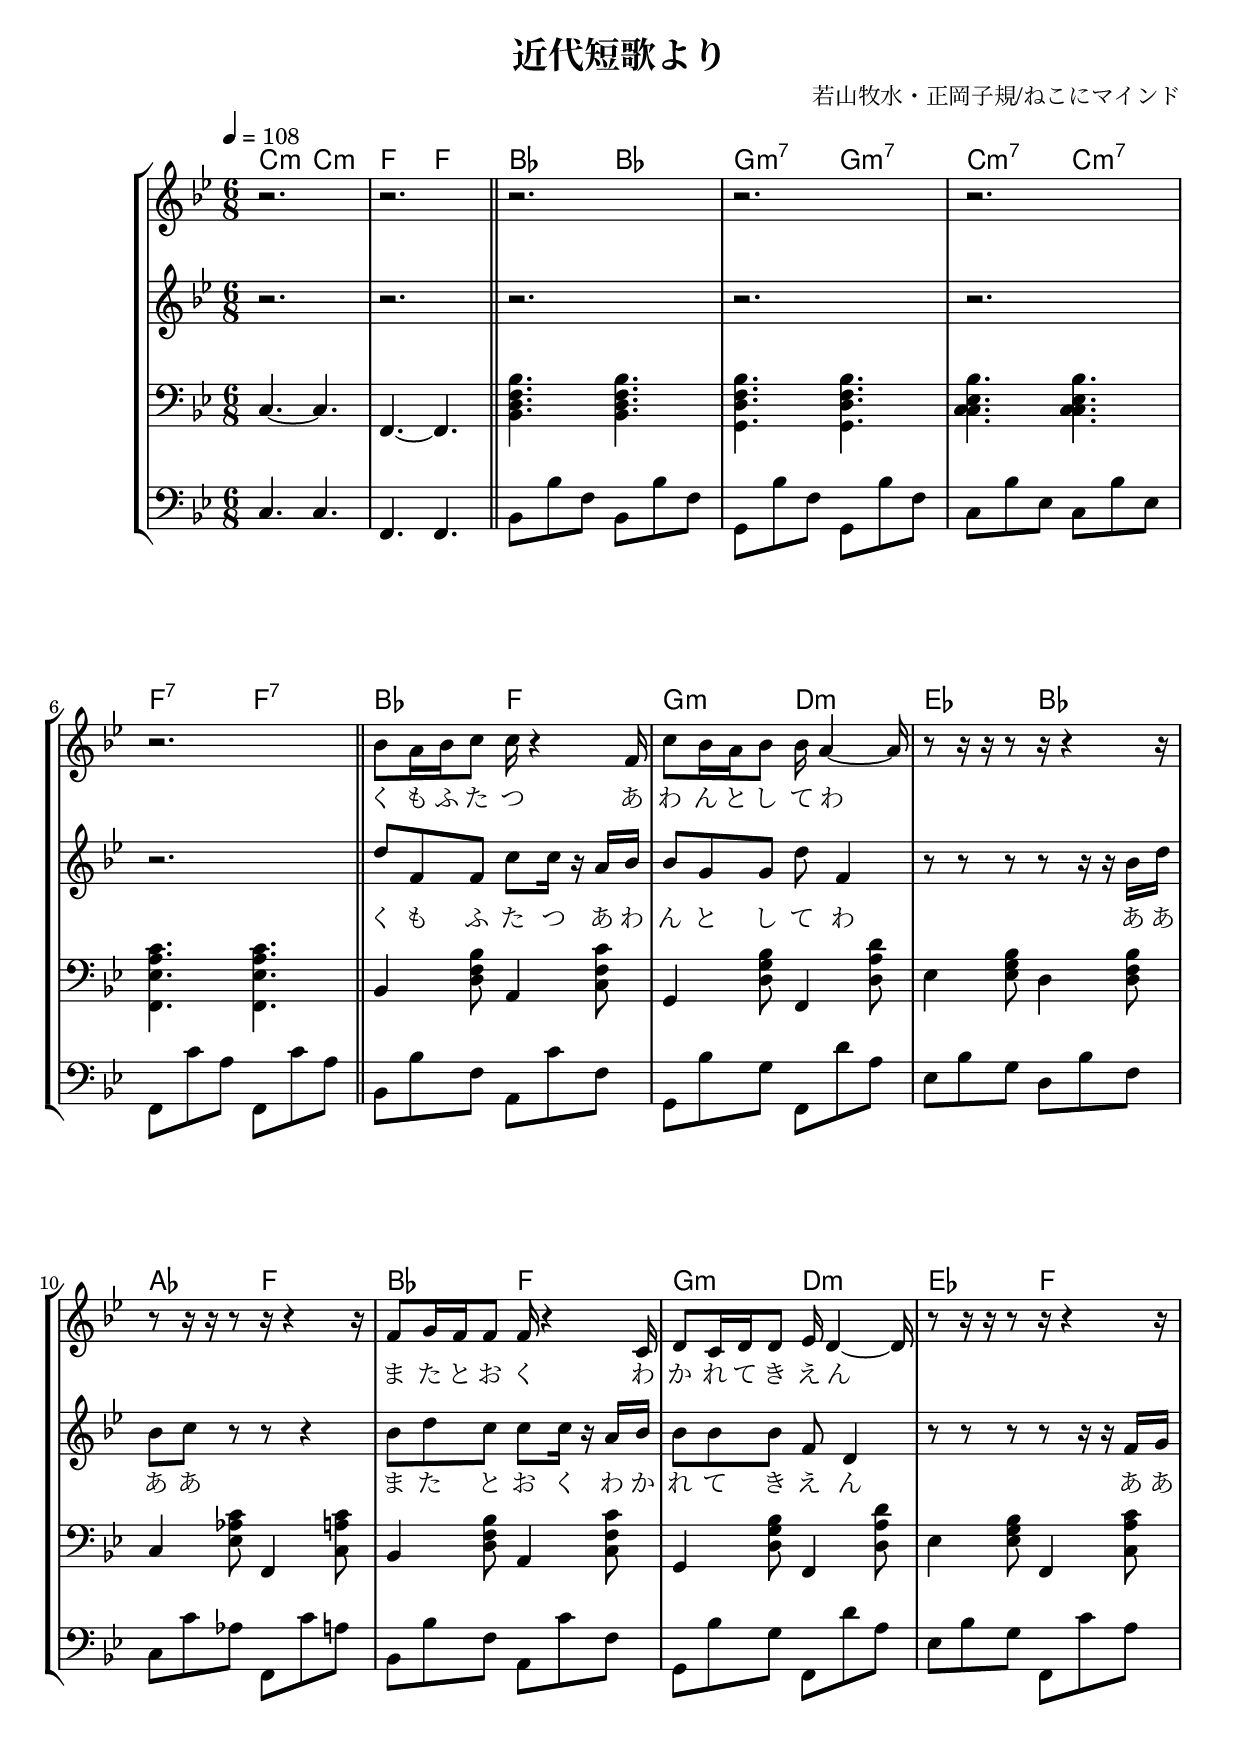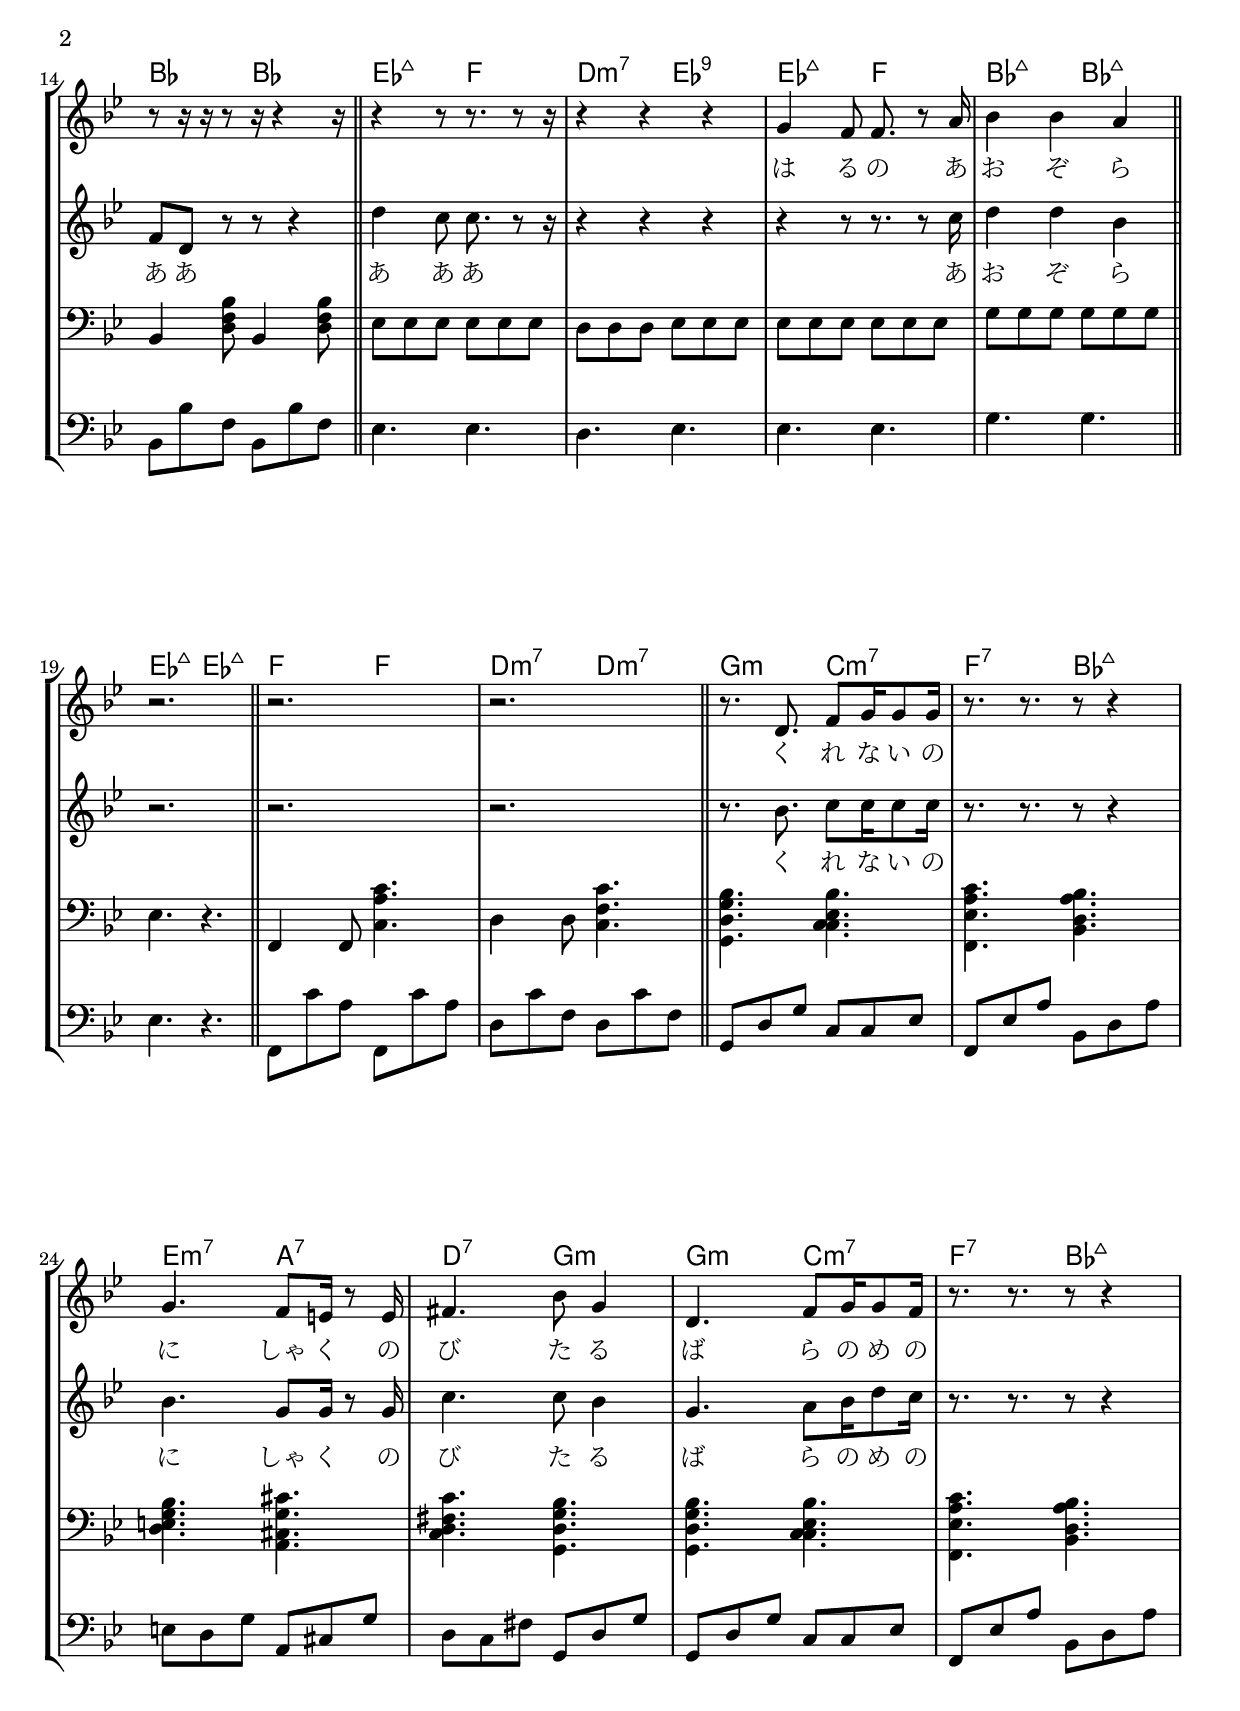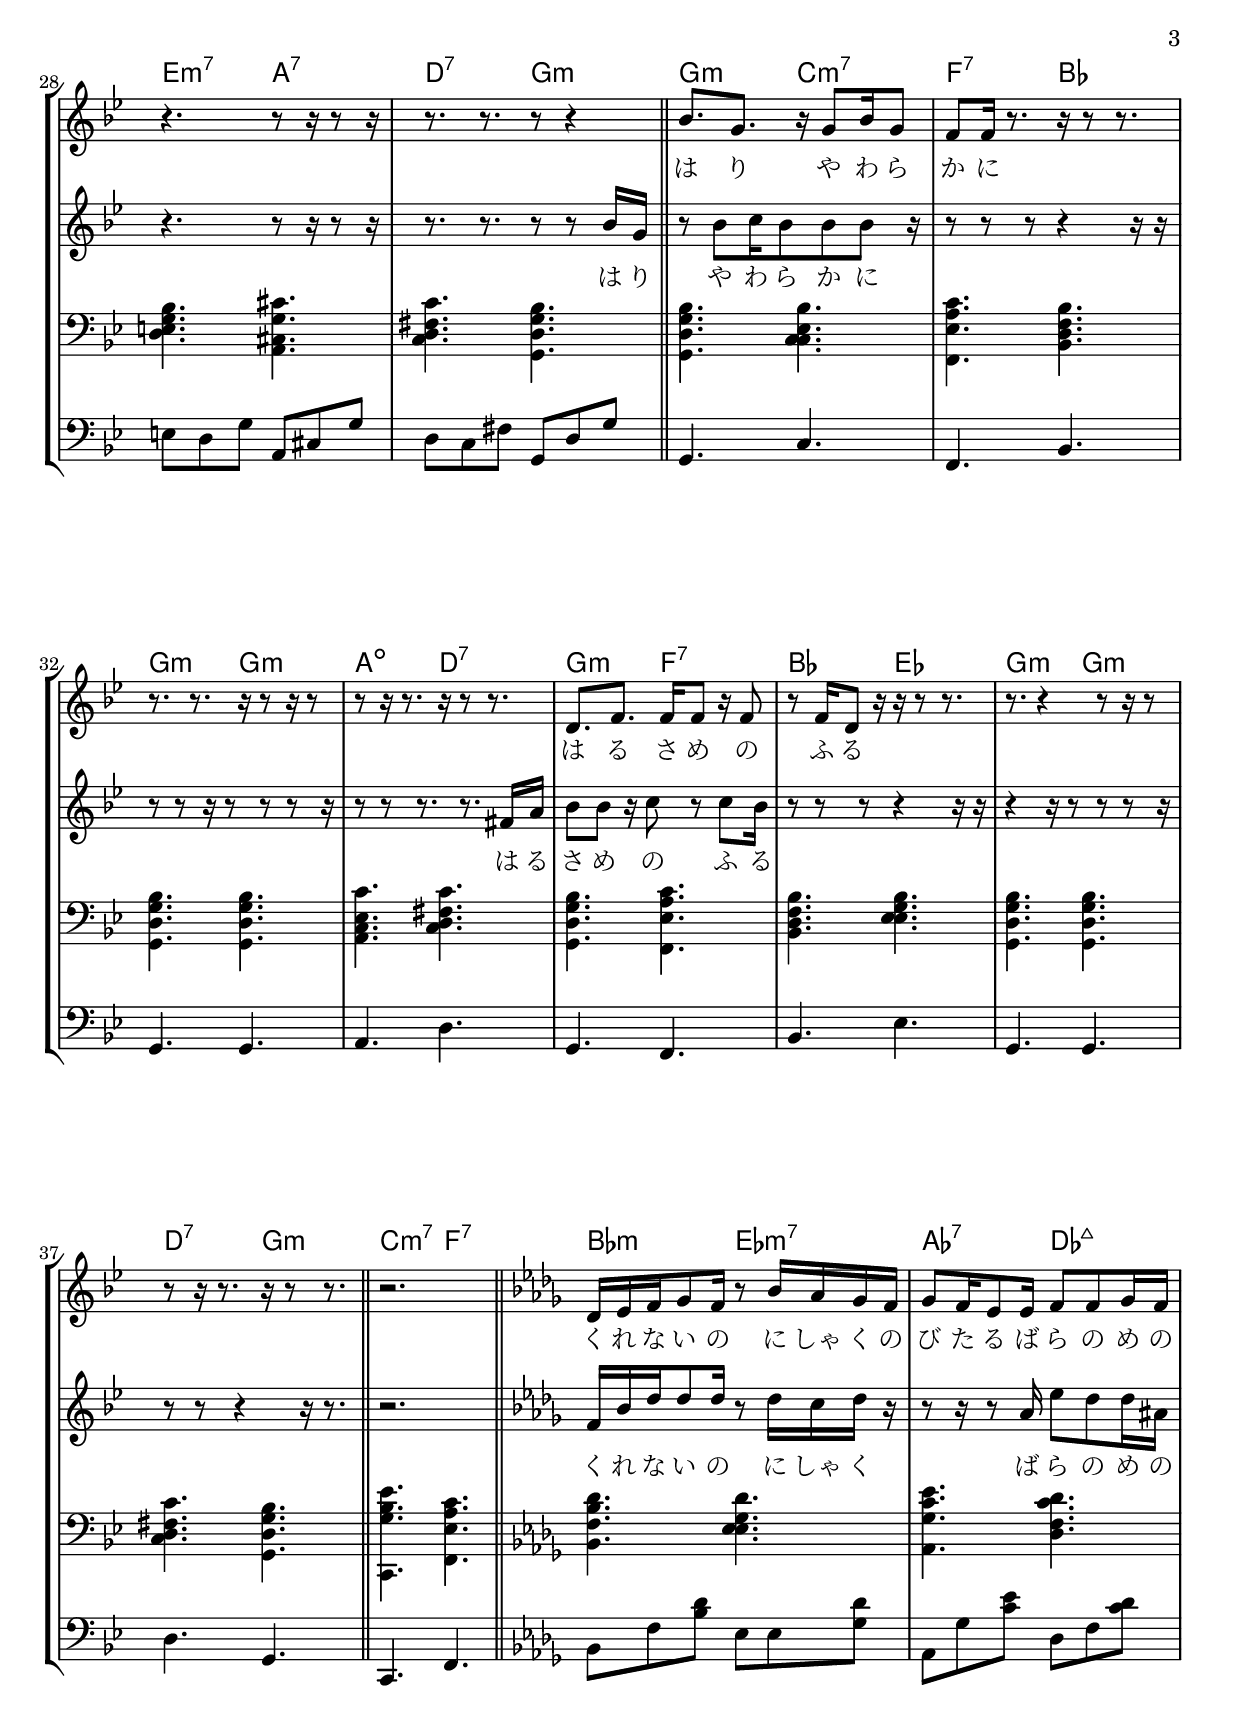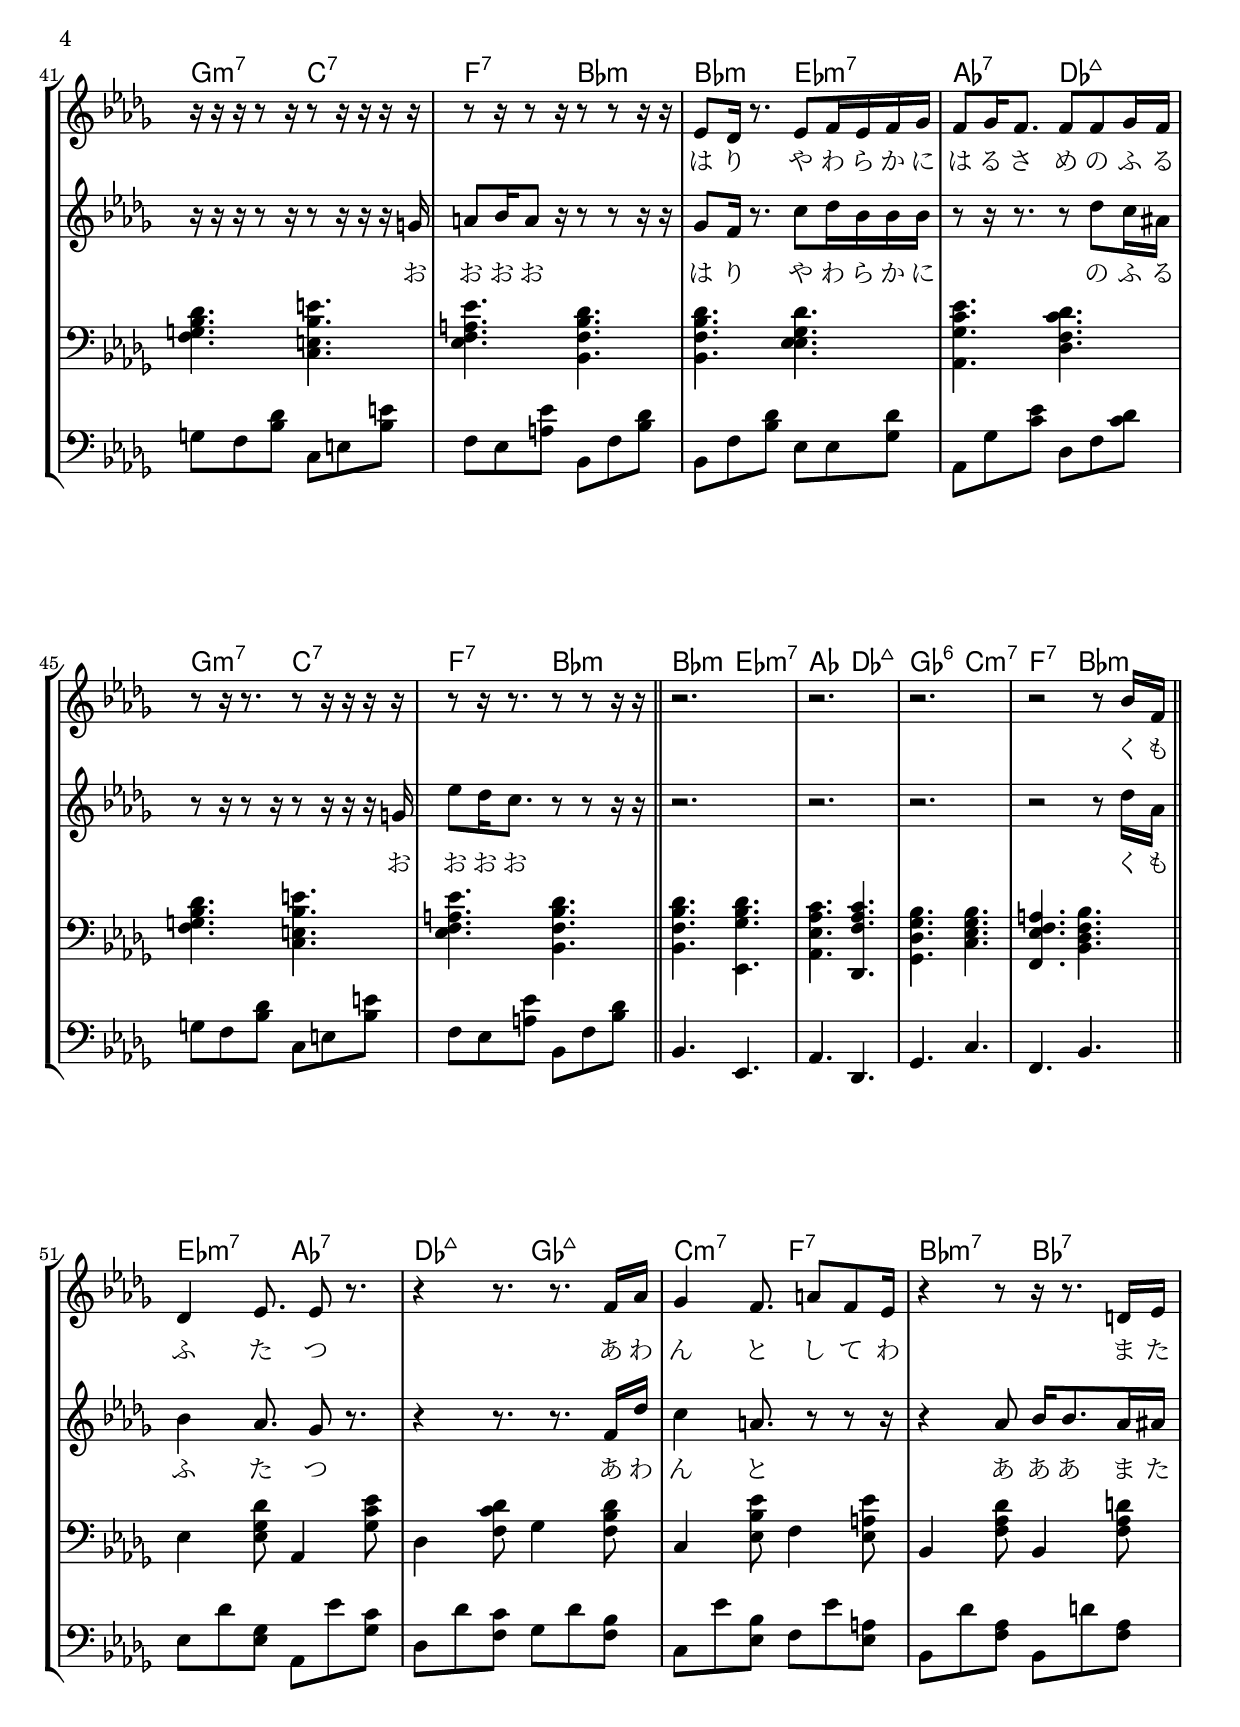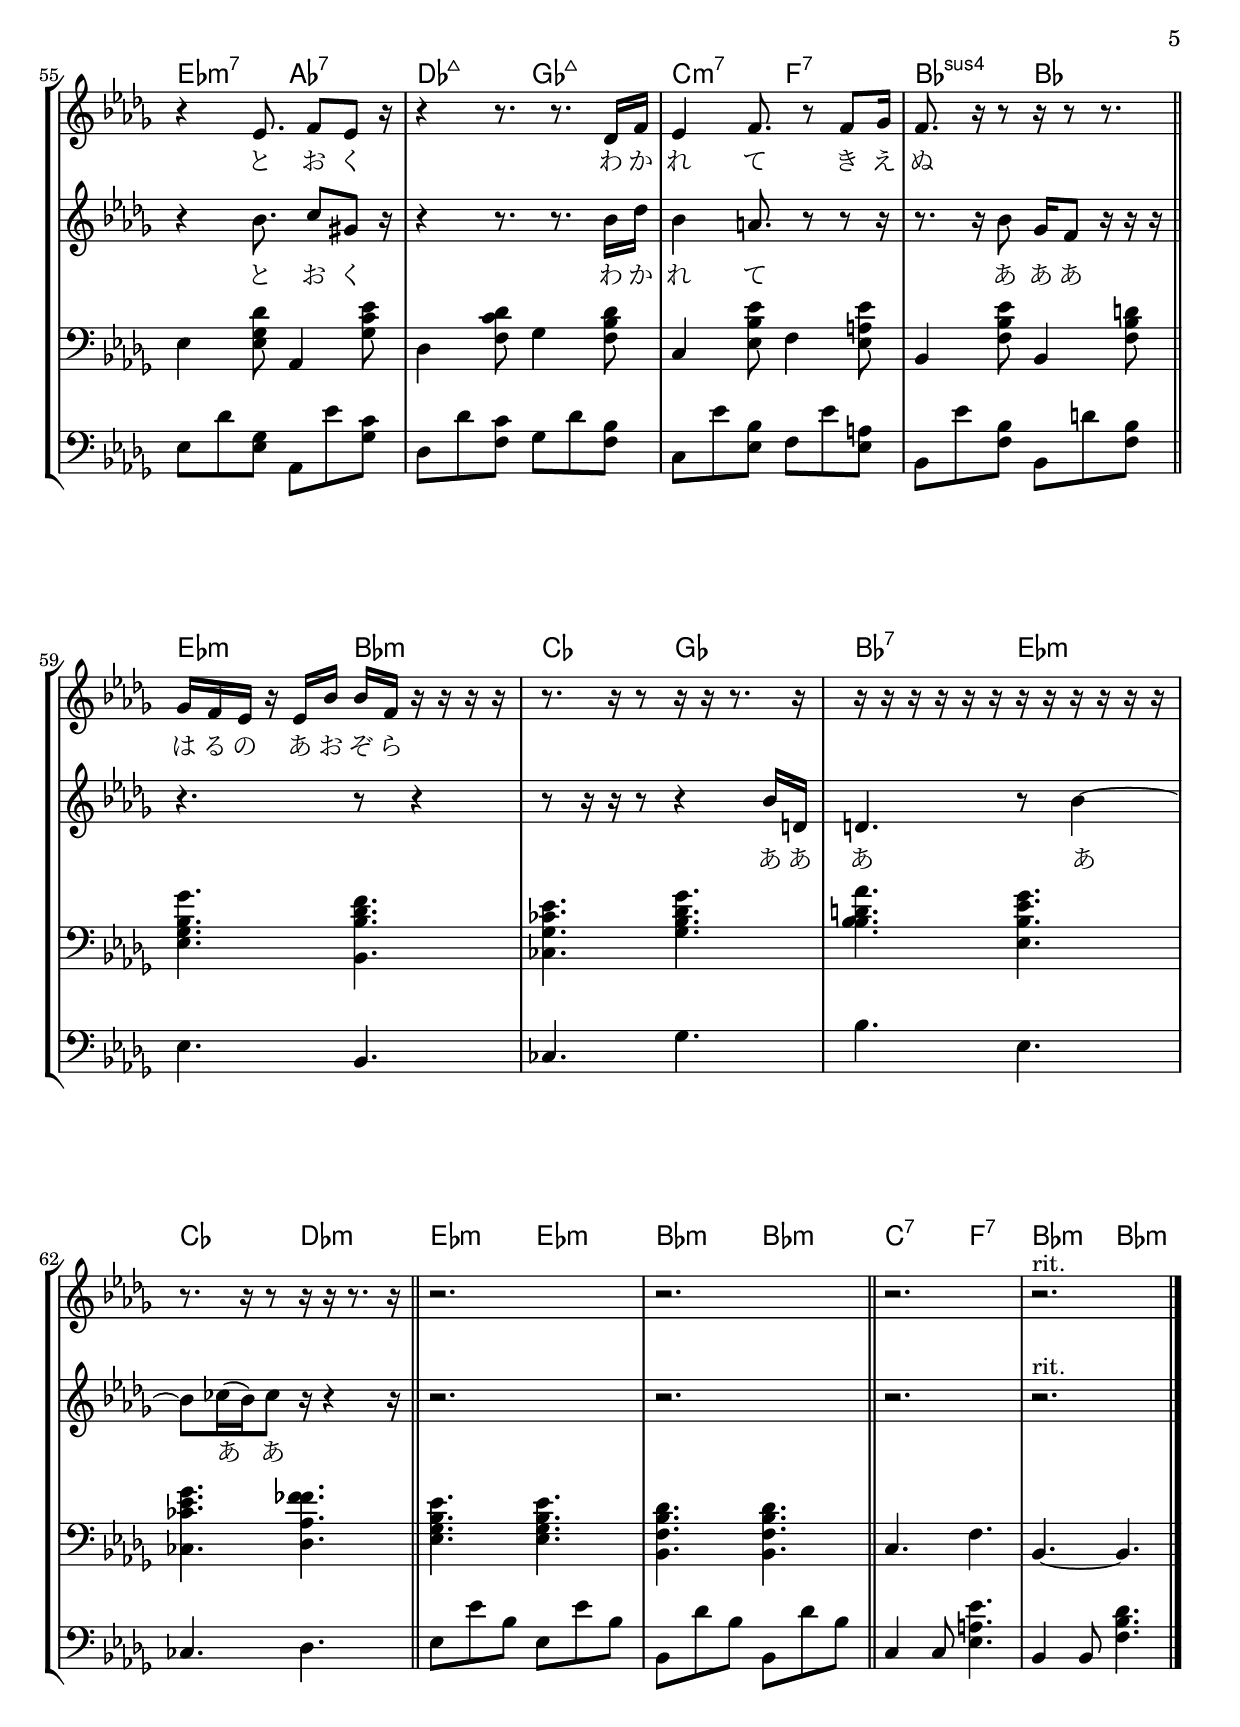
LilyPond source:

\version "2.12.1"

\header {
	title = \markup {近代短歌より}
	composer = \markup \center-column {若山牧水・正岡子規/ねこにマインド}
}

harmony = \chordmode {
	c4.:m c4.:m f4. f4. 

	bes4. bes4. g4.:min7 g4.:min7 c4.:min7 c4.:min7 f4.:7 f4.:7 

	bes4. f4. g4.:m d4.:m es4. bes4. as4. f4. bes4. f4. g4.:m d4.:m es4. f4. bes4. bes4. 

	es4.:maj7 f4. d4.:min7 es4.:9 es4.:maj7 f4. bes4.:maj7 bes4.:maj7 

	es4.:maj7 es4.:maj7 

	f4. f4. d4.:min7 d4.:min7 

	g4.:m c4.:min7 f4.:7 bes4.:maj7 e4.:m7 a4.:7 d4.:7 g4.:m g4.:m c4.:min7 f4.:7 bes4.:maj7 e4.:m7 a4.:7 d4.:7 g4.:m 

	g4.:m c4.:min7 f4.:7 bes4. g4.:m g4.:m a4.:dim d4.:7 g4.:m f4.:7 bes4. es4. g4.:m g4.:m d4.:7 g4.:m 

	c4.:min7 f4.:7 

	bes4.:m es4.:min7 as4.:7 des4.:maj7 g4.:m7 c4.:7 f4.:7 bes4.:m bes4.:m es4.:min7 as4.:7 des4.:maj7 g4.:m7 c4.:7 f4.:7 bes4.:m 

	bes4.:m es4.:min7 as4. des4.:maj7 ges4.:6 c4.:m7 f4.:7 bes4.:m 

	es4.:min7 as4.:7 des4.:maj7 ges4.:maj7 c4.:m7 f4.:7 bes4.:min7 bes4.:7 es4.:min7 as4.:7 des4.:maj7 ges4.:maj7 c4.:m7 f4.:7 bes4.:sus4 bes4. 

	es4.:m bes4.:m ces4. ges4. bes4.:7 es4.:m ces4. des4.:m 

	es4.:m es4.:m bes4.:m bes4.:m 

	c4.:7 f4.:7 bes4.:m bes4.:m 
}

melody = {
	\key bes \major
	\tempo 4 = 108
	r2. | r2.   
	r2. | r2. | r2. | r2.   
	\set Staff.midiInstrument = #"mmi0.48"
	\set Staff.midiMinimumVolume = #0.7
	\set Staff.midiMaximumVolume = #0.9
	bes'8  a'16  bes'16  c''8  c''16  r4  f'16 
	c''8  bes'16  a'16  bes'8  bes'16  a'4~a'16 
	r8  r16  r16  r8  r16  r4  r16 
	r8  r16  r16  r8  r16  r4 r16 
	f'8  g'16  f'16  f'8  f'16  r4  c'16 
	d'8  c'16  d'16  d'8  es'16  d'4~d'16 
	r8  r16  r16  r8  r16  r4  r16 
	r8  r16  r16  r8  r16  r4 r16
	\set Staff.midiInstrument = #"mmi0.48"
	\set Staff.midiMinimumVolume = #0.7
	\set Staff.midiMaximumVolume = #0.9
	r4  r8  r8.  r8  r16 
	r4  r4  r4 
	g'4  f'8  f'8.  r8  a'16 
	bes'4  bes'4  a'4
	r2.   
	r2. | r2.   
	\set Staff.midiInstrument = #"mmi0.48"
	\set Staff.midiMinimumVolume = #0.7
	\set Staff.midiMaximumVolume = #0.9
	r8.  d'8.  f'8  g'16  g'8  g'16 
	r8.  r8.  r8  r4 
	g'4.  f'8  e'16  r8  e'16 
	fis'4.  bes'8  g'4 
	d'4.  f'8  g'16  g'8  f'16 
	r8.  r8.  r8  r4 
	r4.  r8  r16  r8  r16 
	r8.  r8.  r8  r4
	\set Staff.midiInstrument = #"mmi0.48"
	\set Staff.midiMinimumVolume = #0.7
	\set Staff.midiMaximumVolume = #0.9
	bes'8.  g'8.  r16  g'8  bes'16  g'8 
	f'8  f'16  r8.  r16  r8  r8. 
	r8.  r8.  r16  r8  r16  r8 
	r8  r16  r8.  r16  r8  r8. 
	d'8.  f'8.  f'16  f'8  r16  f'8 
	r8  f'16  d'8  r16  r16  r8  r8. 
	r8.  r4  r8  r16  r8 
	r8  r16  r8.  r16  r8  r8.
	r2.   
	\set Staff.midiInstrument = #"Electric Grand"
	\set Staff.midiMinimumVolume = #0.7
	\set Staff.midiMaximumVolume = #0.9
		\key des \major
des'16  es'16  f'16  ges'8  f'16  r8  bes'16  as'16  ges'16  f'16 
	ges'8  f'16  es'8  es'16  f'8  f'8  ges'16  f'16 
	r16  r16  r16  r8  r16  r8  r16  r16  r16  r16 
	r8  r16  r8  r16  r8  r8  r16  r16 
	es'8  des'16  r8.  es'8  f'16  es'16  f'16  ges'16 
	f'8  ges'16  f'8.  f'8  f'8  ges'16  f'16 
	r8  r16  r8.  r8  r16  r16  r16  r16 
	r8  r16  r8.  r8  r8  r16  r16
	r2. | r2. | r2. | r2 r8 
	\set Staff.midiInstrument = #"Drawbar Organ"
	\set Staff.midiMinimumVolume = #0.7
	\set Staff.midiMaximumVolume = #0.9
	bes'16  f'16 
	des'4  es'8.  es'8  r8. 
	r4  r8.  r8.  f'16  as'16 
	ges'4  f'8.  a'8  f'8  es'16 
	r4  r8  r16  r8.  d'16  es'16 
	r4  es'8.  f'8  es'8  r16 
	r4  r8.  r8.  des'16  f'16 
	es'4  f'8.  r8  f'8  ges'16 
	f'8.  r16  r8  r16  r8  	r8. 	\set Staff.midiInstrument = #"Acoustic Guitar (steel)"
	\set Staff.midiMinimumVolume = #0.7
	\set Staff.midiMaximumVolume = #0.9
	ges'16  f'16  es'16  r16  es'16  bes'16  bes'16  f'16  r16  r16  r16  r16 
	r8.  r16  r8  r16  r16  r8.  r16 
	r16  r16  r16  r16  r16  r16  r16  r16  r16  r16  r16  r16 
	r8.  r16  r8  r16  r16  r8.  r16
	r2. | r2.   
	r2. | r2.^"rit." \bar "|."
}

words = \lyricmode {
	
	
	く  も  ふ  た  つ  あ  わ  ん  と  し  て  わ  ま  た  と  お  く  わ  か  れ  て  き  え  ん  
	は  る  の  あ  お  ぞ  ら  
	
	
	く  れ  な  い  の  に  しゃ  く  の  び  た  る  ば  ら  の  め  の  
	は  り  や  わ  ら  か  に  は  る  さ  め  の  ふ  る  
	
	く  れ  な  い  の  に  しゃ  く  の  び  た  る  ば  ら  の  め  の  は  り  や  わ  ら  か  に  は  る  さ  め  の  ふ  る  
	
	く  も  ふ  た  つ  あ  わ  ん  と  し  て  わ  ま  た  と  お  く  わ  か  れ  て  き  え  ぬ  
	は  る  の  あ  お  ぞ  ら  
	
	
}

secondmelody = {
	\key bes \major
	\tempo 4 = 108
	r2. | r2.   
	r2. | r2. | r2. | r2.   
	\set Staff.midiInstrument = #"Flute"
	\set Staff.midiMinimumVolume = #0.7
	\set Staff.midiMaximumVolume = #0.9
	d''8  f'8  f'8  c''8  c''16  r16  a'16  bes'16 
	bes'8  g'8  g'8  d''8  f'4 
	r8  r8  r8  r8  r16  r16  bes'16  d''16 
	bes'8  c''8  r8  r8  r4 
	bes'8  d''8  c''8  c''8  c''16  r16  a'16  bes'16 
	bes'8  bes'8  bes'8  f'8  d'4 
	r8  r8  r8  r8  r16  r16  f'16  g'16 
	f'8  d'8  r8  r8  r4
	\set Staff.midiInstrument = #"Trumpet"
	\set Staff.midiMinimumVolume = #0.7
	\set Staff.midiMaximumVolume = #0.9
	d''4  c''8  c''8.  r8  r16 
	r4  r4  r4 
	r4  r8  r8.  r8  c''16 
	d''4  d''4  bes'4
	r2.   
	r2. | r2.   
	\set Staff.midiInstrument = #"fss0.42"
	\set Staff.midiMinimumVolume = #0.7
	\set Staff.midiMaximumVolume = #0.9
	r8.  bes'8.  c''8  c''16  c''8  c''16 
	r8.  r8.  r8  r4 
	bes'4.  g'8  g'16  r8  g'16 
	c''4.  c''8  bes'4 
	g'4.  a'8  bes'16  d''8  c''16 
	r8.  r8.  r8  r4 
	r4.  r8  r16  r8  r16 
	r8.  r8.  r8  r8  	\set Staff.midiInstrument = #"fss0.42"
	\set Staff.midiMinimumVolume = #0.7
	\set Staff.midiMaximumVolume = #0.9
	bes'16  g'16 
	r8  bes'8  c''16  bes'8  bes'8  bes'8  r16 
	r8  r8  r8  r4  r16  r16 
	r8  r8  r16  r8  r8  r8  r16 
	r8  r8  r8.  r8.  fis'16  a'16 
	bes'8  bes'8  r16  c''8  r8  c''8  bes'16 
	r8  r8  r8  r4  r16  r16 
	r4  r16  r8  r8  r8  r16 
	r8  r8  r4 r16  	r8. 	r2.   
	\set Staff.midiInstrument = #"Tubular Bells"
	\set Staff.midiMinimumVolume = #0.7
	\set Staff.midiMaximumVolume = #0.9
		\key des \major
f'16  bes'16  des''16  des''8  des''16  r8  des''16  c''16  des''16  r16 
	r8  r16  r8  as'16  es''8  des''8  des''16  ais'16 
	r16  r16  r16  r8  r16  r8  r16  r16  r16  g'16 
	a'8  bes'16  a'8  r16  r8  r8  r16  r16 
	ges'8  f'16  r8.  c''8  des''16  bes'16  bes'16  bes'16 
	r8  r16  r8.  r8  des''8  c''16  ais'16 
	r8  r16  r8  r16  r8  r16  r16  r16  g'16 
	es''8  des''16  c''8.  r8  r8  r16  r16
	r2. | r2. | r2. | r2 r8 
	\set Staff.midiInstrument = #"Alto Sax"
	\set Staff.midiMinimumVolume = #0.7
	\set Staff.midiMaximumVolume = #0.9
	des''16  as'16 
	bes'4  as'8.  ges'8  r8. 
	r4  r8.  r8.  f'16  des''16 
	c''4  a'8.  r8  r8  r16 
	r4  as'8  bes'16  bes'8.  as'16  ais'16 
	r4  bes'8.  c''8  gis'8  r16 
	r4  r8.  r8.  bes'16  des''16 
	bes'4  a'8.  r8  r8  r16 
	r8.  r16  bes'8  ges'16  f'8  	r16 	\set Staff.midiInstrument = #"Vibraphone"
	\set Staff.midiMinimumVolume = #0.7
	\set Staff.midiMaximumVolume = #0.9
	r16  r16 
	r4.  r8  r4 
	r8  r16  r16  r8  r4  bes'16  d'16 
	d'4.  r8  bes'4~ 
	bes'8  ces''16  (bes'16)  ces''8  r16  	r4 r16 	r2. | r2.   
	r2. | r2.^"rit." \bar "|."
}

secondwords = \lyricmode {
	
	
	く  も  ふ  た  つ  あ  わ  ん  と  し  て  わ  あ  あ  あ  あ  ま  た  と  お  く  わ  か  れ  て  き  え  ん  あ  あ  あ  あ  
	あ  あ  あ  あ  お  ぞ  ら  
	
	
	く  れ  な  い  の  に  しゃ  く  の  び  た  る  ば  ら  の  め  の  
	は  り  や  わ  ら  か  に  は  る  さ  め  の  ふ  る  
	
	く  れ  な  い  の  に  しゃ  く  ば  ら  の  め  の  お  お  お  お  は  り  や  わ  ら  か  に  の  ふ  る  お  お  お  お  
	
	く  も  ふ  た  つ  あ  わ  ん  と  あ  あ  あ  ま  た  と  お  く  わ  か  れ  て  あ  あ  あ  
	あ  あ  あ  あ  あ  あ  
	
	
}

tempochange = {
	\time 6/8
	\tempo 4 = 108
	r2. | r2. \bar "||"
	\tempo 4 = 108
	r2. | r2. | r2. | r2. \bar "||"
	\tempo 4 = 108
	r2. | r2. | r2. | r2. | r2. | r2. | r2. | r2. \bar "||"
	\tempo 4 = 108
	r2. | r2. | r2. | r2. \bar "||"
	\tempo 4 = 108
	r2. \bar "||"
	\tempo 4 = 108
	r2. | r2. \bar "||"
	\tempo 4 = 108
	r2. | r2. | r2. | r2. | r2. | r2. | r2. | r2. \bar "||"
	\tempo 4 = 108
	r2. | r2. | r2. | r2. | r2. | r2. | r2. | r2. \bar "||"
	\tempo 4 = 108
	r2. \bar "||"
	\tempo 4 = 108
	r2. | r2. | r2. | r2. | r2. | r2. | r2. | r2. \bar "||"
	\tempo 4 = 108
	r2. | r2. | r2. | r2. \bar "||"
	\tempo 4 = 108
	r2. | r2. | r2. | r2. | r2. | r2. | r2. | r2. \bar "||"
	\tempo 4 = 108
	r2. | r2. | r2. | r2. \bar "||"
	\tempo 4 = 108
	r2. | r2. \bar "||"
	\tempo 4 = 108
	r2. | \tempo 4 = 81 r4. \tempo 4 = 72 r4. \bar "|."
}

mainacc = {
	\clef bass
	\set Staff.midiInstrument = #"Drawbar Organ"
	\set Staff.midiMinimumVolume = #0.3
	\set Staff.midiMaximumVolume = #0.6
	\time 6/8
	\key bes \major
	\tempo 4 = 108
c4.~  c4.  f,4.~  f,4.  \bar "||"

	\set Staff.midiInstrument = #"Drawbar Organ"
	\set Staff.midiMinimumVolume = #0.3
	\set Staff.midiMaximumVolume = #0.6
<bes, d f bes>4.  <bes, d f bes>4.  <g, d f bes>4.  <g, d f bes>4.  <c c es bes>4.  <c c es bes>4.  <f, es a c'>4.  <f, es a c'>4.  \bar "||"

	\set Staff.midiInstrument = #"Rock Organ"
	\set Staff.midiMinimumVolume = #0.3
	\set Staff.midiMaximumVolume = #0.6
bes,4  <d f bes>8  a,4  <c f c'>8  g,4  <d g bes>8  f,4  <d a d'>8  es4  <es g bes>8  d4  <d f bes>8  c4  <es as c'>8  f,4  <c a c'>8  bes,4  <d f bes>8  a,4  <c f c'>8  g,4  <d g bes>8  f,4  <d a d'>8  es4  <es g bes>8  f,4  <c a c'>8  bes,4  <d f bes>8  bes,4  <d f bes>8  \bar "||"

	\set Staff.midiInstrument = #"Rock Organ"
	\set Staff.midiMinimumVolume = #0.3
	\set Staff.midiMaximumVolume = #0.6
es8  es8  es8  es8  es8  es8  d8  d8  d8  es8  es8  es8  es8  es8  es8  es8  es8  es8  g8  g8  g8  g8  g8  g8  \bar "||"

	\set Staff.midiInstrument = #"Rock Organ"
	\set Staff.midiMinimumVolume = #0.3
	\set Staff.midiMaximumVolume = #0.6
es4.  r4.  \bar "||"

	\set Staff.midiInstrument = #"Drawbar Organ"
	\set Staff.midiMinimumVolume = #0.3
	\set Staff.midiMaximumVolume = #0.6
f,4  f,8  <c a c'>4.  d4  d8  <c f c'>4.  \bar "||"

	\set Staff.midiInstrument = #"Drawbar Organ"
	\set Staff.midiMinimumVolume = #0.3
	\set Staff.midiMaximumVolume = #0.6
<g, d g bes>4.  <c c es bes>4.  <f, es a c'>4.  <bes, d a bes>4.  <e d g bes>4.  <a, cis g cis'>4.  <d c fis c'>4.  <g, d g bes>4.  <g, d g bes>4.  <c c es bes>4.  <f, es a c'>4.  <bes, d a bes>4.  <e d g bes>4.  <a, cis g cis'>4.  <d c fis c'>4.  <g, d g bes>4.  \bar "||"

	\set Staff.midiInstrument = #"Drawbar Organ"
	\set Staff.midiMinimumVolume = #0.3
	\set Staff.midiMaximumVolume = #0.6
<g, d g bes>4.  <c c es bes>4.  <f, es a c'>4.  <bes, d f bes>4.  <g, d g bes>4.  <g, d g bes>4.  <a, c es c'>4.  <d c fis c'>4.  <g, d g bes>4.  <f, es a c'>4.  <bes, d f bes>4.  <es es g bes>4.  <g, d g bes>4.  <g, d g bes>4.  <d c fis c'>4.  <g, d g bes>4.  \bar "||"

	\set Staff.midiInstrument = #"Drawbar Organ"
	\set Staff.midiMinimumVolume = #0.3
	\set Staff.midiMaximumVolume = #0.6
<c, g bes es'>4.  <f, es a c'>4.  \bar "||"

	\set Staff.midiInstrument = #"Electric Grand"
	\set Staff.midiMinimumVolume = #0.3
	\set Staff.midiMaximumVolume = #0.6
	\key des \major
<bes, f bes des'>4.  <es es ges des'>4.  <as, ges c' es'>4.  <des f c' des'>4.  <g f bes des'>4.  <c e bes e'>4.  <f es a es'>4.  <bes, f bes des'>4.  <bes, f bes des'>4.  <es es ges des'>4.  <as, ges c' es'>4.  <des f c' des'>4.  <g f bes des'>4.  <c e bes e'>4.  <f es a es'>4.  <bes, f bes des'>4.  \bar "||"

	\set Staff.midiInstrument = #"Rock Organ"
	\set Staff.midiMinimumVolume = #0.3
	\set Staff.midiMaximumVolume = #0.6
<bes, f bes des'>4.  <es, ges bes des'>4.  <as, es as c'>4.  <des, f as c'>4.  <ges, des ges bes>4.  <c es ges bes>4.  <f, es f a>4.  <bes, des f bes>4.  \bar "||"

	\set Staff.midiInstrument = #"Drawbar Organ"
	\set Staff.midiMinimumVolume = #0.3
	\set Staff.midiMaximumVolume = #0.6
es4  <es ges des'>8  as,4  <ges c' es'>8  des4  <f c' des'>8  ges4  <f bes des'>8  c4  <es bes es'>8  f4  <es a es'>8  bes,4  <f as des'>8  bes,4  <f as d'>8  es4  <es ges des'>8  as,4  <ges c' es'>8  des4  <f c' des'>8  ges4  <f bes des'>8  c4  <es bes es'>8  f4  <es a es'>8  bes,4  <f bes es'>8  bes,4  <f bes d'>8  \bar "||"

	\set Staff.midiInstrument = #"Drawbar Organ"
	\set Staff.midiMinimumVolume = #0.3
	\set Staff.midiMaximumVolume = #0.6
<es ges bes ges'>4.  <bes, bes des' f'>4.  <ces ges ces' es'>4.  <ges bes des' ges'>4.  <bes bes d' as'>4.  <es bes es' ges'>4.  <ces ces' es' ges'>4.  <des as fes' fes'>4.  \bar "||"

	\set Staff.midiInstrument = #"Electric Grand"
	\set Staff.midiMinimumVolume = #0.3
	\set Staff.midiMaximumVolume = #0.6
<es ges bes es'>4.  <es ges bes es'>4.  <bes, f bes des'>4.  <bes, f bes des'>4.  \bar "||"

	\set Staff.midiInstrument = #"Drawbar Organ"
	\set Staff.midiMinimumVolume = #0.3
	\set Staff.midiMaximumVolume = #0.6
c4.~  f4.  bes,4.~  bes,4.  \bar "|."}

subacc = {
	\clef bass
	\set Staff.midiInstrument = #"Pad 4 (choir)"
	\set Staff.midiMinimumVolume = #0.3
	\set Staff.midiMaximumVolume = #0.6
	\time 6/8
	\key bes \major
	\tempo 4 = 108
c4.  c4.  f,4.  f,4.  \bar "||"

	\set Staff.midiInstrument = #"Pad 4 (choir)"
	\set Staff.midiMinimumVolume = #0.3
	\set Staff.midiMaximumVolume = #0.6
bes,8  bes8  f8  bes,8  bes8  f8  g,8  bes8  f8  g,8  bes8  f8  c8  bes8  es8  c8  bes8  es8  f,8  c'8  a8  f,8  c'8  a8  \bar "||"

	\set Staff.midiInstrument = #"FX 4 (atmosphere)"
	\set Staff.midiMinimumVolume = #0.3
	\set Staff.midiMaximumVolume = #0.6
bes,8  bes8  f8  a,8  c'8  f8  g,8  bes8  g8  f,8  d'8  a8  es8  bes8  g8  d8  bes8  f8  c8  c'8  as8  f,8  c'8  a8  bes,8  bes8  f8  a,8  c'8  f8  g,8  bes8  g8  f,8  d'8  a8  es8  bes8  g8  f,8  c'8  a8  bes,8  bes8  f8  bes,8  bes8  f8  \bar "||"

	\set Staff.midiInstrument = #"Pad 8 (sweep)"
	\set Staff.midiMinimumVolume = #0.3
	\set Staff.midiMaximumVolume = #0.6
es4.  es4.  d4.  es4.  es4.  es4.  g4.  g4.  \bar "||"

	\set Staff.midiInstrument = #"FX 4 (atmosphere)"
	\set Staff.midiMinimumVolume = #0.3
	\set Staff.midiMaximumVolume = #0.6
es4.  r4.  \bar "||"

	\set Staff.midiInstrument = #"Lead 6 (voice)"
	\set Staff.midiMinimumVolume = #0.3
	\set Staff.midiMaximumVolume = #0.6
f,8  c'8  a8  f,8  c'8  a8  d8  c'8  f8  d8  c'8  f8  \bar "||"

	\set Staff.midiInstrument = #"FX 7 (echoes)"
	\set Staff.midiMinimumVolume = #0.3
	\set Staff.midiMaximumVolume = #0.6
g,8  d8  g8  c8  c8  es8  f,8  es8  a8  bes,8  d8  a8  e8  d8  g8  a,8  cis8  g8  d8  c8  fis8  g,8  d8  g8  g,8  d8  g8  c8  c8  es8  f,8  es8  a8  bes,8  d8  a8  e8  d8  g8  a,8  cis8  g8  d8  c8  fis8  g,8  d8  g8  \bar "||"

	\set Staff.midiInstrument = #"Synth Bass 2"
	\set Staff.midiMinimumVolume = #0.3
	\set Staff.midiMaximumVolume = #0.6
g,4.  c4.  f,4.  bes,4.  g,4.  g,4.  a,4.  d4.  g,4.  f,4.  bes,4.  es4.  g,4.  g,4.  d4.  g,4.  \bar "||"

	\set Staff.midiInstrument = #"Synth Bass 2"
	\set Staff.midiMinimumVolume = #0.3
	\set Staff.midiMaximumVolume = #0.6
c,4.  f,4.  \bar "||"

	\set Staff.midiInstrument = #"Pad 3 (polysynth)"
	\set Staff.midiMinimumVolume = #0.3
	\set Staff.midiMaximumVolume = #0.6
	\key des \major
bes,8  f8  <bes des'>8  es8  es8  <ges des'>8  as,8  ges8  <c' es'>8  des8  f8  <c' des'>8  g8  f8  <bes des'>8  c8  e8  <bes e'>8  f8  es8  <a es'>8  bes,8  f8  <bes des'>8  bes,8  f8  <bes des'>8  es8  es8  <ges des'>8  as,8  ges8  <c' es'>8  des8  f8  <c' des'>8  g8  f8  <bes des'>8  c8  e8  <bes e'>8  f8  es8  <a es'>8  bes,8  f8  <bes des'>8  \bar "||"

	\set Staff.midiInstrument = #"Synth Bass 2"
	\set Staff.midiMinimumVolume = #0.3
	\set Staff.midiMaximumVolume = #0.6
bes,4.  es,4.  as,4.  des,4.  ges,4.  c4.  f,4.  bes,4.  \bar "||"

	\set Staff.midiInstrument = #"Acoustic Guitar (steel)"
	\set Staff.midiMinimumVolume = #0.3
	\set Staff.midiMaximumVolume = #0.6
es8  des'8  <es ges>8  as,8  es'8  <ges c'>8  des8  des'8  <f c'>8  ges8  des'8  <f bes>8  c8  es'8  <es bes>8  f8  es'8  <es a>8  bes,8  des'8  <f as>8  bes,8  d'8  <f as>8  es8  des'8  <es ges>8  as,8  es'8  <ges c'>8  des8  des'8  <f c'>8  ges8  des'8  <f bes>8  c8  es'8  <es bes>8  f8  es'8  <es a>8  bes,8  es'8  <f bes>8  bes,8  d'8  <f bes>8  \bar "||"

	\set Staff.midiInstrument = #"Taiko Drum"
	\set Staff.midiMinimumVolume = #0.3
	\set Staff.midiMaximumVolume = #0.6
es4.  bes,4.  ces4.  ges4.  bes4.  es4.  ces4.  des4.  \bar "||"

	\set Staff.midiInstrument = #"FX 2 (soundtrack)"
	\set Staff.midiMinimumVolume = #0.3
	\set Staff.midiMaximumVolume = #0.6
es8  es'8  bes8  es8  es'8  bes8  bes,8  des'8  bes8  bes,8  des'8  bes8  \bar "||"

	\set Staff.midiInstrument = #"Blown Bottle"
	\set Staff.midiMinimumVolume = #0.3
	\set Staff.midiMaximumVolume = #0.6
c4  c8  <es a es'>4.  bes,4  bes,8  <f bes des'>4.  \bar "|."}

percA = {
	\drummode {
	r2.  |  r2.\bar "||"
	r2.  |  r2.  |  r2.  |  r2.\bar "||"
	r2.  |  r2.  |  r2.  |  r2.  |  r2.  |  r2.  |  r2.  |  r4.  r8  hho4\bar "||"
	r2.  |  r2~r8  hho8  |  r2.  |  r2~r8  hho8\bar "||"
	r2.\bar "||"
	r4  sn4.  sn8  |  r8  sn8  sn8  sn8  sn8  sn16  sn16\bar "||"
	cymr4  cymr8  cymr4  cymr8  |  cymr4  cymr8  cymr4  cymr8  |  cymr4  cymr8  cymr4  cymr8  |  cymr4  cymr2  |  cymr4  cymr8  cymr4  cymr8  |  cymr4  cymr8  cymr4  cymr8  |  cymr4  cymr8  cymr4  cymr8  |  cymr4  cymr2\bar "||"
	r2.  |  r2.  |  r2.  |  r2.  |  r2.  |  r2.  |  r2.  |  r4.  r8  hho4\bar "||"
	r4.  r8  hho4\bar "||"
	r8  cymr16  cymr16  cymr8  cymr8  cymr16  cymr16  cymr8  |  cymr8  cymr16  cymr16  cymr8  cymr8  cymr16  cymr16  cymr8  |  cymr8  cymr16  cymr16  cymr8  cymr8  cymr16  cymr16  cymr8  |  cymr8  cymr16  cymr16  cymr8  cymr8  cymr16  cymr16  cymr8  |  r8  cymr16  cymr16  cymr8  cymr8  cymr16  cymr16  cymr8  |  cymr8  cymr16  cymr16  cymr8  cymr8  cymr16  cymr16  cymr8  |  cymr8  cymr16  cymr16  cymr8  cymr8  cymr16  cymr16  cymr8  |  cymr8  cymr16  cymr16  cymr8  cymr8  cymr16  cymr16  cymr8\bar "||"
	hh8  hh8  hh8  hh8  hh8  hh8  |  hh8  hh8  hh8  hh4  hh8  |  hh8  hh8  hh8  hh8  hh8  hh8  |  r8  hh2~hh8\bar "||"
	hh4  hh8  hh4.  |  \times 16/32 { hh2 hh8. hh16 hh4 hh2 }  |  hh4  hh8  hh4.  |  hh4  hh8  hh8  hh4  |  hh4  hh8  hh4.  |  \times 16/32 { hh2 hh8. hh16 hh4 hh2 }  |  hh4  hh8  hh4.  |  \times 16/32 { hh2 hh8. hh2. r16 }\bar "||"
	r2.  |  r2.  |  r2.  |  r4.  r8  hho4\bar "||"
	r2.  |  r2.\bar "||"
	r2.  |  r4.  r8  hho4\bar "|."
	}
}

percB = {
	\drummode {
	r2.  |  r2.\bar "||"
	r2.  |  r2.  |  r2.  |  r2.\bar "||"
	r4.  hhp4.  |  r4.  hhp4.  |  r4.  hhp4.  |  r4.  hhp4.  |  r4.  hhp4.  |  r4.  hhp4.  |  r4.  hhp4.  |  hhp4  hhp8  hhp4  hhp8\bar "||"
	r16  hhp16  hhp8  hhp16  hhp16  hhp4.  |  r16  hhp16  hhp8  hhp16  hhp16  hhp4.  |  r16  hhp16  hhp8  hhp16  hhp16  hhp4.  |  r16  hhp16  hhp8  hhp16  hhp16  hhp4.\bar "||"
	r2.\bar "||"
	r4.  tommh16  tommh4~tommh16  |  r2.\bar "||"
	r4.  sn4.  |  r4.  sn4.  |  r4.  sn4.  |  r8  sn8  sn2  |  r4.  sn4.  |  r4.  sn4.  |  r4.  sn4.  |  r8  sn8  sn2\bar "||"
	r4.  hhp4.  |  r4.  hhp4.  |  r4.  hhp4.  |  r4.  hhp4.  |  r4.  hhp4.  |  r4.  hhp4.  |  r4.  hhp4.  |  hhp4  hhp8  hhp4  hhp8\bar "||"
	hhp4  hhp8  hhp4  hhp8\bar "||"
	r4  sn4.  sn8  |  r4  sn8  sn4  sn8  |  r4  sn4.  sn8  |  r4  sn8  sn4  sn8  |  r4  sn4.  sn8  |  r4  sn8  sn4  sn8  |  r4  sn4.  sn8  |  r4  sn4.  sn8\bar "||"
	r4  sn8  sn16  sn8.  sn8  |  r4  sn8  sn16  sn8.  sn8  |  r4  sn8  sn16  sn8.  sn8  |  r4  sn4.  sn8\bar "||"
	r16  hhp8  hhp8  hhp4.  r16  |  \times 16/32 { r8 hhp4 hhp4 hhp8 hhp4 r8 hhp4. }  |  r16  hhp8  hhp8  hhp4.  r16  |  r16  hhp8  hhp8  hhp16  hhp4.  |  r16  hhp8  hhp8  hhp4.  r16  |  \times 16/32 { r8 hhp4 hhp4 hhp8 hhp4 r8 hhp4. }  |  r16  hhp8  hhp8  hhp4.  r16  |  \times 16/32 { r8 hhp4 hhp4 hhp8 hhp2. }\bar "||"
	r4.  hhp4.  |  r4.  hhp4.  |  r4.  hhp4.  |  hhp4  hhp8  hhp4  hhp8\bar "||"
	r2.  |  r2.\bar "||"
	r4.  hhp4.  |  hhp4  hhp8  hhp4  hhp8\bar "|."
	}
}

percC = {
	\drummode {
	r2.  |  r2.\bar "||"
	r2.  |  r2.  |  r2.  |  r2.\bar "||"
	hh4  hh8  hh4  hh8  |  hh4  hh8  hh4  hh8  |  hh4  hh8  hh4  hh8  |  hh4  hh8  hh4  hh8  |  hh4  hh8  hh4  hh8  |  hh4  hh8  hh4  hh8  |  hh4  hh8  hh4  hh8  |  r4.  hh4.\bar "||"
	hh8.  hh8.  hh4.  |  hh8.  hh8.  hh4.  |  hh8.  hh8.  hh4.  |  hh8.  hh8.  hh8  hh4\bar "||"
	r2.\bar "||"
	r8  toml8  toml8  toml8  toml8  toml8  |  toml8  toml8  toml8  toml8  toml8  toml8\bar "||"
	bd2~bd8  r8  |  bd2~bd8  r8  |  bd2~bd8  r8  |  bd4.  bd4.  |  bd2~bd8  r8  |  bd2~bd8  r8  |  bd2~bd8  r8  |  bd4.  r8  bd4\bar "||"
	hh4  hh8  hh4  hh8  |  hh4  hh8  hh4  hh8  |  hh4  hh8  hh4  hh8  |  hh4  hh8  hh4  hh8  |  hh4  hh8  hh4  hh8  |  hh4  hh8  hh4  hh8  |  hh4  hh8  hh4  hh8  |  r4.  hh4.\bar "||"
	r4.  hh4.\bar "||"
	bd8.  bd16  bd8  bd8.  bd16  bd8  |  bd8.  bd16  bd8  bd8.  bd16  bd8  |  bd8.  bd16  bd8  bd8.  bd16  bd8  |  bd8.  bd16  bd8  bd8.  bd16  bd8  |  bd8.  bd16  bd8  bd8.  bd16  bd8  |  bd8.  bd16  bd8  bd8.  bd16  bd8  |  bd8.  bd16  bd8  bd8.  bd16  bd8  |  bd8.  bd16  bd8  bd8.  bd16  bd8\bar "||"
	bd8  bd4  bd4.  |  bd8  bd4.  bd4  |  bd8  bd4  bd4.  |  bd8  bd4  bd4.\bar "||"
	r2.  |  \times 16/32 { r2. r2 hho4 }  |  r2.  |  \times 16/32 { r2. r2 hho4 }  |  r2.  |  \times 16/32 { r2. r2 hho4 }  |  r2.  |  \times 16/32 { r2. r2 hho4 }\bar "||"
	hh4  hh8  hh4  hh8  |  hh4  hh8  hh4  hh8  |  hh4  hh8  hh4  hh8  |  r4.  hh4.\bar "||"
	r2.  |  r2.\bar "||"
	hh4  hh8  hh4  hh8  |  r4.  hh4.\bar "|."
	}
}

percD = {
	\drummode {
	r2.  |  r2.\bar "||"
	r2.  |  r2.  |  r2.  |  r2.\bar "||"
	bd2~bd8  r8  |  bd8.  bd8.  bd4.  |  bd2~bd8  r8  |  bd8.  bd8.  bd4.  |  bd2~bd8  r8  |  bd8.  bd8.  bd4.  |  bd2~bd8  r8  |  bd8.  bd4  r16  bd4\bar "||"
	r4.  ss4.  |  r4.  ss4.  |  r4.  ss4.  |  r4.  ss4.\bar "||"
	r2.\bar "||"
	r2.  |  r4.  tomfh4.\bar "||"
	r2.  |  r2.  |  r2.  |  r4.  r8  tommh8  tommh8  |  r2.  |  r2.  |  r2.  |  r8.  tommh8.  tommh4.\bar "||"
	bd2~bd8  r8  |  bd8.  bd8.  bd4.  |  bd2~bd8  r8  |  bd8.  bd8.  bd4.  |  bd2~bd8  r8  |  bd8.  bd8.  bd4.  |  bd2~bd8  r8  |  bd8.  bd4  r16  bd4\bar "||"
	bd8.  bd4  r16  bd4\bar "||"
	r2.  |  r4.  r16  tommh4~tommh16  |  r2.  |  r4.  r16  tommh4~tommh16  |  r2.  |  r4.  r16  tommh4~tommh16  |  r2.  |  r4.  tommh4.\bar "||"
	r2.  |  r4.  r8  hho4  |  r2.  |  r4.  hho4.\bar "||"
	bd8.  bd8.  bd4.  |  \times 16/32 { bd4. bd4. bd4 bd2 }  |  bd8.  bd8.  bd4.  |  bd8.  bd8.  bd4.  |  bd8.  bd8.  bd4.  |  \times 16/32 { bd4. bd4. bd4 bd2 }  |  bd8.  bd8.  bd4.  |  \times 16/32 { bd4. bd4. bd4. r8 bd4 }\bar "||"
	bd2~bd8  r8  |  bd8.  bd8.  bd4.  |  bd2~bd8  r8  |  bd8.  bd4  r16  bd4\bar "||"
	r2.  |  r2.\bar "||"
	bd2~bd8  r8  |  bd8.  bd4  r16  bd4\bar "|."
	}
}

percE = {
	\drummode {
	r2.  |  r2.\bar "||"
	r2.  |  r2.  |  r2.  |  r2.\bar "||"
	r2. | r2. | r2. | r2. | r2. | r2. | r2. | r2. \bar "||"
	bd4.  r8  bd4  |  bd4.  bd8  bd4  |  bd4.  r8  bd4  |  bd4.  bd8  bd4\bar "||"
	r2.\bar "||"
	bd4.  bd8  bd4  |  bd4.  bd4  r16  bd16\bar "||"
	r2.  |  r2.  |  r2.  |  r2~r8  r8  |  r2.  |  r2.  |  r2.  |  r2~r8  toml8\bar "||"
	r2. | r2. | r2. | r2. | r2. | r2. | r2. | r2. \bar "||"
	r2. \bar "||"
	r2.  |  r2~r8  r8  |  r2.  |  r2~r8  r8  |  r2.  |  r2~r8  r8  |  r2.  |  r4.  r16  toml4~toml16\bar "||"
	r2.  |  r2.  |  r2.  |  cymc2.\bar "||"
	r4.  ss4.  |  \times 16/32 { r2. ss2. }  |  r4.  ss4.  |  \times 16/32 { r2. ss2. }  |  r4.  ss4.  |  \times 16/32 { r2. ss2. }  |  r4.  ss4.  |  \times 16/32 { r2. ss2. }\bar "||"
	r2. | r2. | r2. | r2. \bar "||"
	r2.  |  r2.\bar "||"
	r2. | r2. \bar "|."
	}
}

percF = {
	\drummode {
	r2. | r2. \bar "||"
	r2. | r2. | r2. | r2. \bar "||"
	r2. | r2. | r2. | r2. | r2. | r2. | r2. | r2. \bar "||"
	r2. | r2. | r2. | r2. \bar "||"
	r2. \bar "||"
	cymc2.  |  r2.\bar "||"
	r2.  |  r2.  |  r2.  |  r2.  |  r2.  |  r2.  |  r2.  |  hho2.\bar "||"
	r2. | r2. | r2. | r2. | r2. | r2. | r2. | r2. \bar "||"
	r2. \bar "||"
	cymc2.  |  r2.  |  r2.  |  r2.  |  cymc2.  |  r2.  |  r2.  |  r2.\bar "||"
	r2.  |  r2.  |  r2.  |  r4  r16  tommh16  tommh4  tommh8\bar "||"
	r2.  |  r2.  |  r2.  |  r4.  r8.  sn16  sn8  |  r2.  |  r2.  |  r2.  |  \times 16/32 { r2. sn4 sn8 sn4. }\bar "||"
	r2. | r2. | r2. | r2. \bar "||"
	r2. | r2. \bar "||"
	r2. | r2. \bar "|."
	}
}

percG = {
	\drummode {
	r2. | r2. \bar "||"
	r2. | r2. | r2. | r2. \bar "||"
	r2. | r2. | r2. | r2. | r2. | r2. | r2. | r2. \bar "||"
	r2. | r2. | r2. | r2. \bar "||"
	r2. \bar "||"
	r2. | r2. \bar "||"
	r2. | r2. | r2. | r2. | r2. | r2. | r2. | r2. \bar "||"
	r2. | r2. | r2. | r2. | r2. | r2. | r2. | r2. \bar "||"
	r2. \bar "||"
	r2. | r2. | r2. | r2. | r2. | r2. | r2. | r2. \bar "||"
	r2.  |  r2.  |  r2.  |  r4.  tomml4~tomml16  tomml16\bar "||"
	r2.  |  r2.  |  r2.  |  r2~r8  r8  |  r2.  |  r2.  |  r2.  |  r2~r8  r8\bar "||"
	r2. | r2. | r2. | r2. \bar "||"
	r2. | r2. \bar "||"
	r2. | r2. \bar "|."
	}
}

percH = {
	\drummode {
	r2. | r2. \bar "||"
	r2. | r2. | r2. | r2. \bar "||"
	r2. | r2. | r2. | r2. | r2. | r2. | r2. | r2. \bar "||"
	r2. | r2. | r2. | r2. \bar "||"
	r2. \bar "||"
	r2. | r2. \bar "||"
	r2. | r2. | r2. | r2. | r2. | r2. | r2. | r2. \bar "||"
	r2. | r2. | r2. | r2. | r2. | r2. | r2. | r2. \bar "||"
	r2. \bar "||"
	r2. | r2. | r2. | r2. | r2. | r2. | r2. | r2. \bar "||"
	r2.  |  r2.  |  r2.  |  r4.  r16  toml8  toml8.\bar "||"
	r2.  |  r2.  |  r2.  |  r2.  |  r2.  |  r2.  |  r2.  |  \times 16/32 { r2. r2 r8 tommh8 }\bar "||"
	r2. | r2. | r2. | r2. \bar "||"
	r2. | r2. \bar "||"
	r2. | r2. \bar "|."
	}
}

percI = {
	\drummode {
	r2. | r2. \bar "||"
	r2. | r2. | r2. | r2. \bar "||"
	r2. | r2. | r2. | r2. | r2. | r2. | r2. | r2. \bar "||"
	r2. | r2. | r2. | r2. \bar "||"
	r2. \bar "||"
	r2. | r2. \bar "||"
	r2. | r2. | r2. | r2. | r2. | r2. | r2. | r2. \bar "||"
	r2. | r2. | r2. | r2. | r2. | r2. | r2. | r2. \bar "||"
	r2. \bar "||"
	r2. | r2. | r2. | r2. | r2. | r2. | r2. | r2. \bar "||"
	r2.  |  r2.  |  r2.  |  r4.  r8  tomfh4\bar "||"
	r2.  |  r2.  |  r2.  |  r2.  |  r2.  |  r2.  |  r2.  |  \times 16/32 { r2. r2. }\bar "||"
	r2. | r2. | r2. | r2. \bar "||"
	r2. | r2. \bar "||"
	r2. | r2. \bar "|."
	}
}

\score {
	<<
		\new StaffGroup <<
			\new ChordNames {\harmony}
			\new Voice = "melody" {\melody}
			\new Lyrics \lyricsto "melody" \words
			\new Voice = "secondmelody" {\secondmelody}
			\new Lyrics \lyricsto "secondmelody" \secondwords
			\new Staff = "mainacc" {\mainacc}
			\new Staff = "subacc" {\subacc}
		>>
	>>
	\layout { }
}
